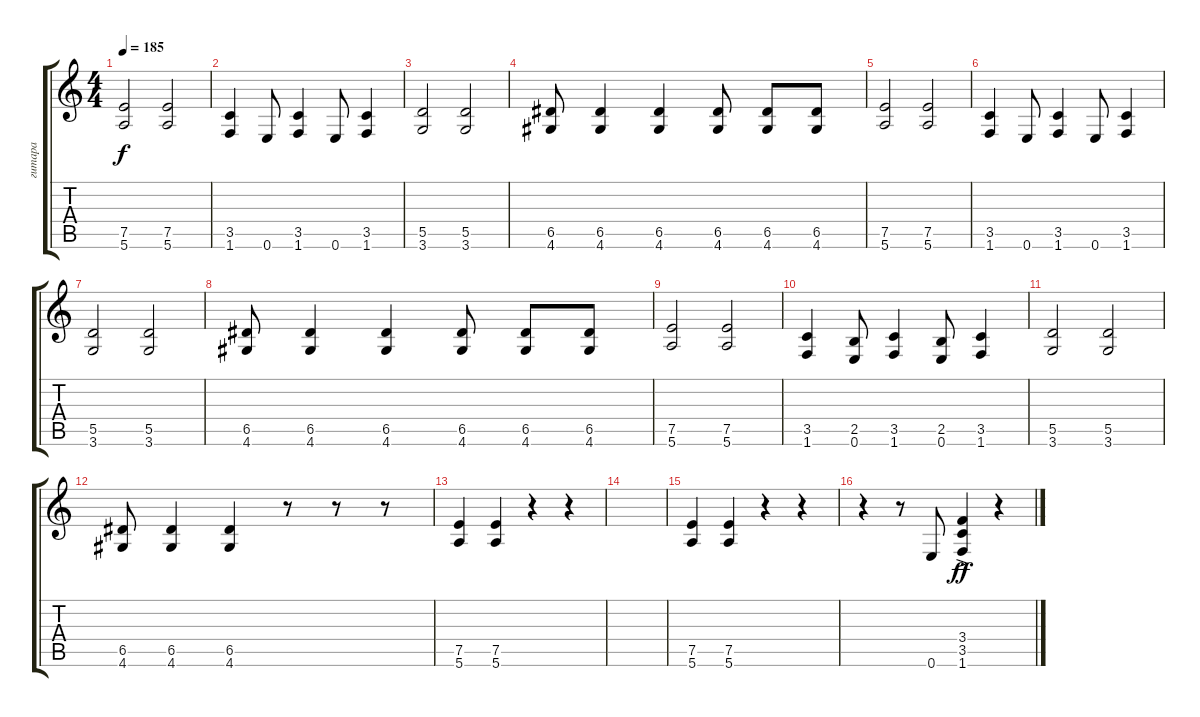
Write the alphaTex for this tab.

\track ("гитара" "гитара") {instrument distortionguitar}
\staff {score tabs}
\tuning (E4 B3 G3 D3 A2 E2) {hide}
\ts (4 4)
\tempo 185
\clef g2
\ks c
(7.5 5.6).2{dy f} (7.5 5.6).2 |
(3.5 1.6).4 0.6.8 (3.5 1.6).4 0.6.8 (3.5 1.6).4 |
(5.5 3.6).2 (5.5 3.6).2 |
(6.5 4.6).8 (6.5 4.6).4 (6.5 4.6).4 (6.5 4.6).8 (6.5 4.6).8 (6.5 4.6).8 |
(7.5 5.6).2 (7.5 5.6).2 |
(3.5 1.6).4 0.6.8 (3.5 1.6).4 0.6.8 (3.5 1.6).4 |
(5.5 3.6).2 (5.5 3.6).2 |
(6.5 4.6).8 (6.5 4.6).4 (6.5 4.6).4 (6.5 4.6).8 (6.5 4.6).8 (6.5 4.6).8 |
(7.5 5.6).2 (7.5 5.6).2 |
(3.5 1.6).4 (2.5 0.6).8 (3.5 1.6).4 (2.5 0.6).8 (3.5 1.6).4 |
(5.5 3.6).2 (5.5 3.6).2 |
(6.5 4.6).8 (6.5 4.6).4 (6.5 4.6).4 r.8 r.8 r.8 |
(7.5 5.6).4 (7.5 5.6).4 r.4 r.4 |
|
(7.5 5.6).4 (7.5 5.6).4 r.4 r.4 |
r.4 r.8 0.6.8 (3.4 3.5{ac} 1.6).4{dy ff} r.4
